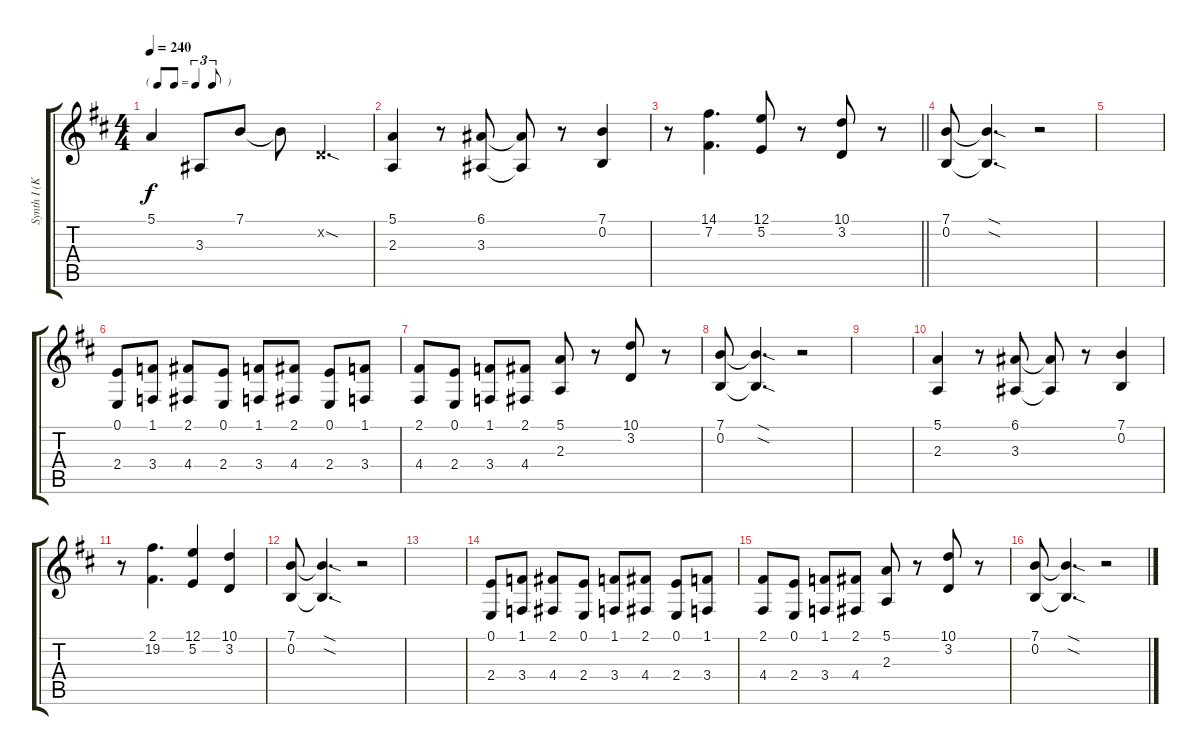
\track ("Synth I (Kotobuki Tsumugi)" "Synth I (K") {instrument drawbarorgan}
\staff {score tabs}
\tuning (E4 B3 G3 D3 A2 E2) {hide}
\ts (4 4)
\tf triplet8th
\tempo 240
\clef g2
\ks d
5.1.4{dy f} 3.3.8 7.1.8 7.1{t}.8 3.2{sod x}.4{d} |
(5.1 2.3).4 r.8 (6.1 3.3).8 (6.1{t} 3.3{t}).8 r.8 (7.1 0.2).4 |
\barLineRight lightlight
r.8 (14.1 7.2).4{d} (12.1 5.2).8 r.8 (10.1 3.2).8 r.8 |
(7.1 0.2).8{volume 11} (7.1{sod t} 0.2{sod t}).4{d} r.2 |
|
(0.1 2.4).8 (1.1 3.4).8 (2.1 4.4).8 (0.1 2.4).8 (1.1 3.4).8 (2.1 4.4).8 (0.1 2.4).8 (1.1 3.4).8 |
(2.1 4.4).8 (0.1 2.4).8 (1.1 3.4).8 (2.1 4.4).8 (5.1 2.3).8 r.8 (10.1 3.2).8 r.8 |
(7.1 0.2).8{volume 11} (7.1{sod t} 0.2{sod t}).4{d} r.2 |
|
(5.1 2.3).4 r.8 (6.1 3.3).8 (6.1{t} 3.3{t}).8 r.8 (7.1 0.2).4 |
r.8 (2.1 19.2).4{d} (12.1 5.2).4 (10.1 3.2).4 |
(7.1 0.2).8 (7.1{sod t} 0.2{sod t}).4{d} r.2 |
|
(0.1 2.4).8 (1.1 3.4).8 (2.1 4.4).8 (0.1 2.4).8 (1.1 3.4).8 (2.1 4.4).8 (0.1 2.4).8 (1.1 3.4).8 |
(2.1 4.4).8 (0.1 2.4).8 (1.1 3.4).8 (2.1 4.4).8 (5.1 2.3).8 r.8 (10.1 3.2).8 r.8 |
(7.1 0.2).8 (7.1{sod t} 0.2{sod t}).4{d} r.2
